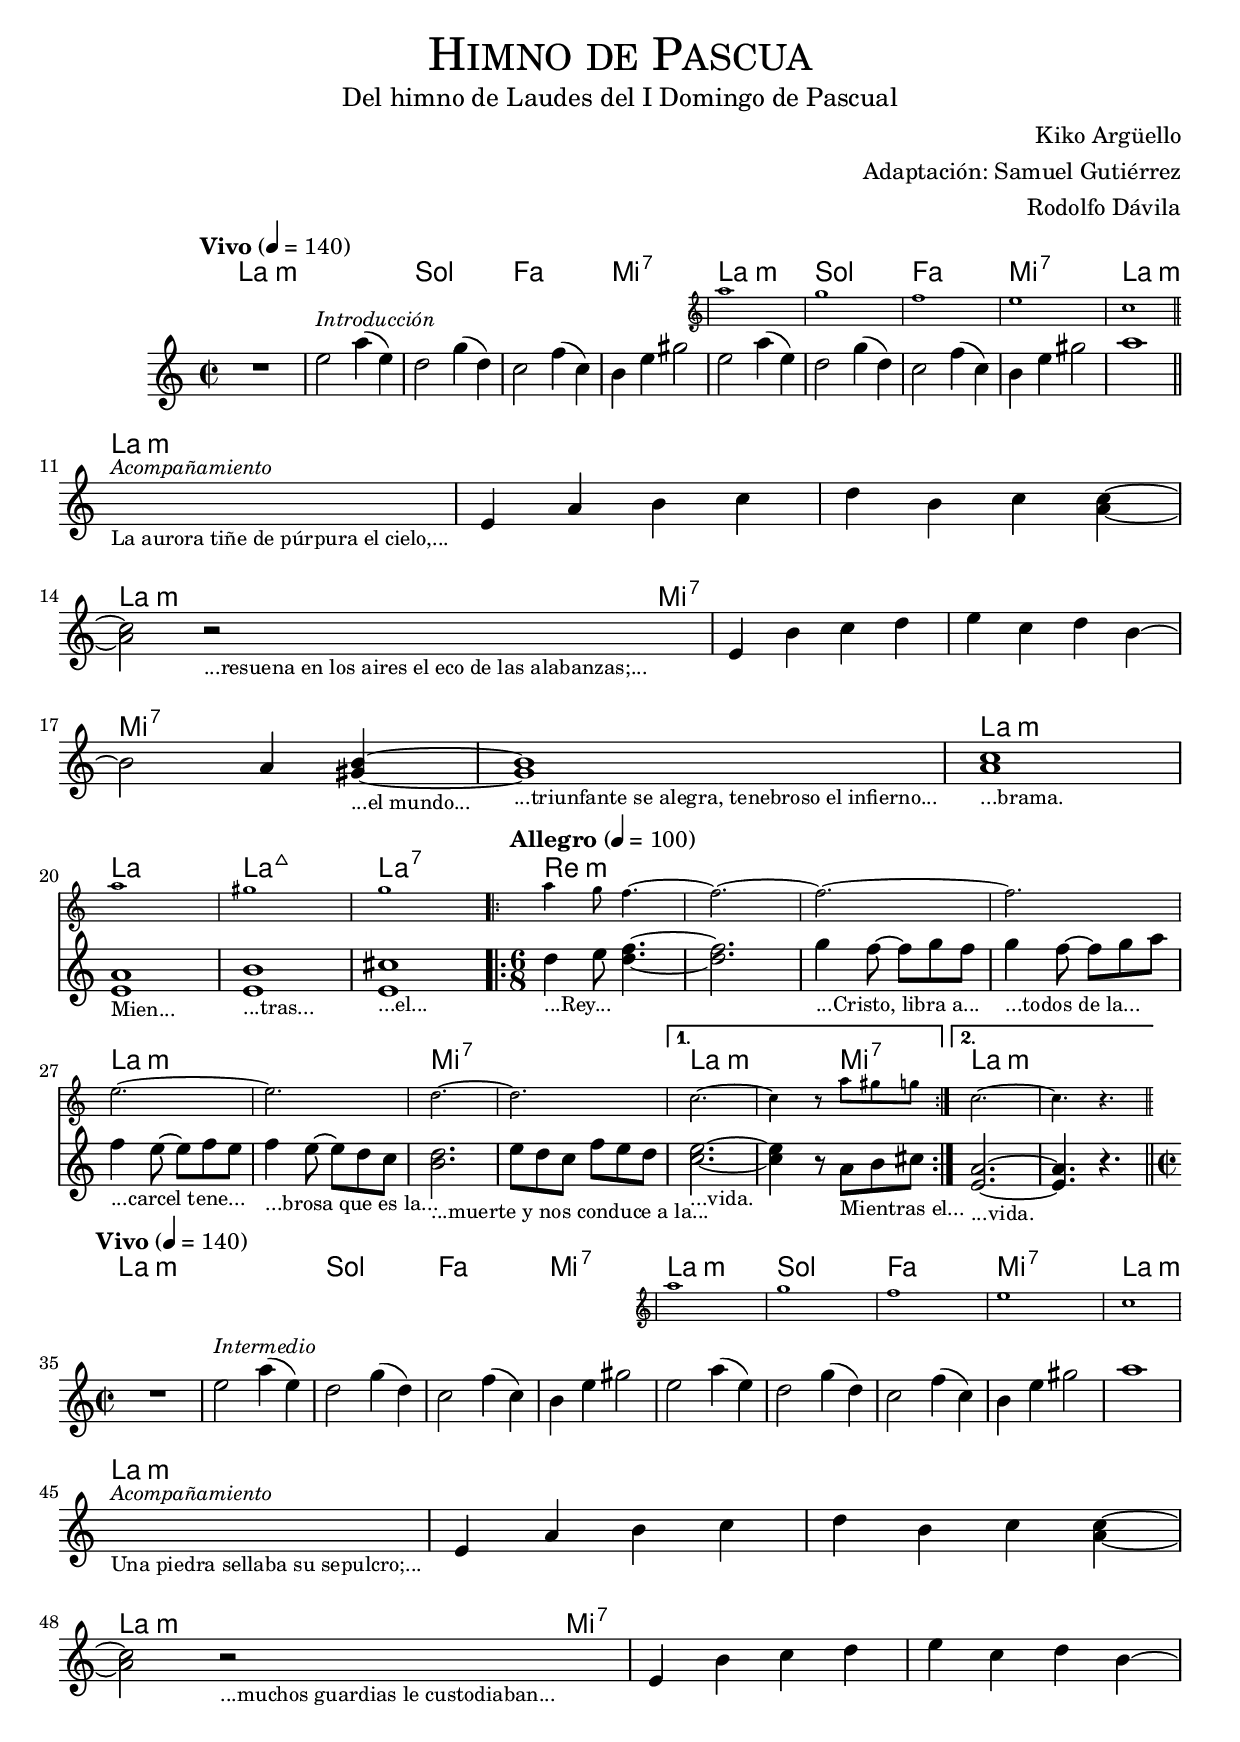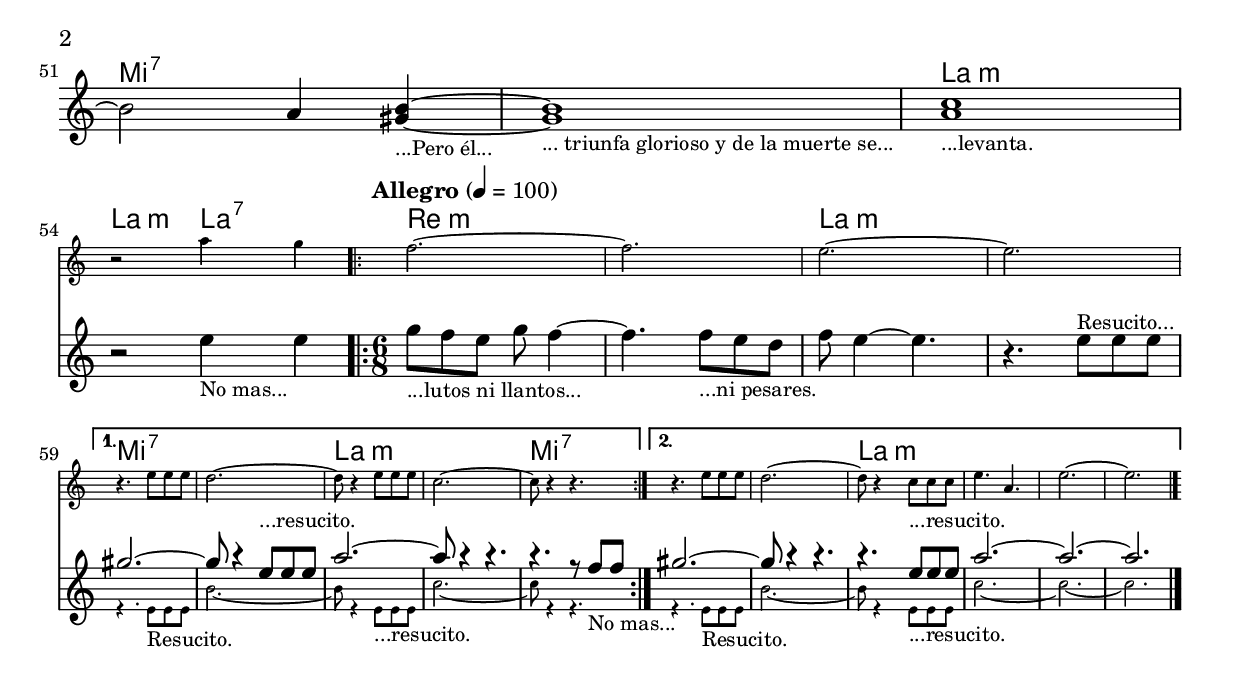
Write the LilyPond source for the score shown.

% Himno de Pascua
% searchsam
\language "espanol"
\version "2.23.2"

% --- Global parameters
%particle = 0
%jump = \break
%time = 4

% --- Includes

title = "Himno de Pascua"
subtitle = "Del himno de Laudes del I Domingo de Pascual"
subsubtitle = ""
autor = "Kiko Argüello"
arranger = "Adaptación: Samuel Gutiérrez"
other = "Rodolfo Dávila"
papper = "letter"
size = 20

global = {
  \tempo "Vivo" 4 = 140
  \key la \minor
  \time 2/2

  s1*22
  \tempo "Allegro" 4 = 100
  \time 6/8
  \repeat volta 2 {
    s2.*8
    \alternative {
      {s2.*2}
      {s2.*2}
    }
  }
  \bar "||"
  \tempo "Vivo" 4 = 140
  \time 2/2
  s1*20
  \tempo "Allegro" 4 = 100
  \time 6/8
  \repeat volta 2 {
    s2.*4
    \alternative {
      {s2.*5}
      {s2.*6}
    }
  }
  \bar "|."
}

harmonies = \new ChordNames {
  \set ChordNames.midiInstrument = "church organ"
  \set ChordNames.midiMaximumVolume = #0.5
  \set chordChanges = ##t
  \chordmode {
    \italianChords
    la1:m la1:m sol1 fa1 mi1:7
    la1:m sol1 fa1 mi1:7 la1:m

    la1:m la1:m la1:m
    la2.:m mi4:7 mi1:7 mi1:7
    mi1:7 mi1:7 la1:m

    la1: la1:maj7 la1:7
    re2.:m re2.:m re2.:m re2.:m
    la2.:m la2.:m mi2.:7 mi2.:7
    la2.:m la4.:m mi4.:7 la2.:m la2.:m

    la1:m la1:m sol1 fa1 mi1:7
    la1:m sol1 fa1 mi1:7 la1:m

    la1:m la1:m la1:m
    la2.:m mi4:7 mi1:7 mi1:7
    mi1:7 mi1:7 la1:m

    la2:m la2:7 re2.:m
    re2.:m la2.:m la2.:m
    mi2.:7 mi2.:7 la2.:m
    la2.:m mi2.:7 mi2.:7
    mi2.:7 la4.:m
  }
}

instrument = \relative do' {
  \compressEmptyMeasures
  \dynamicUp

  R1 |
  mi'2^\markup { \small \italic Introducción } la4( mi4) | %1
  re2 sol4( re) | %2
  do2 fa4( do4) | %3
  si4 mi4 sols2 | %4
  <<
    {
      mi2 la4( mi4) | %5
      re2 sol4( re) | %6
      do2 fa4( do4) | %7
      si4 mi4 sols2 | %8
      la1 | %9
    }
    \new Staff \with {
      \remove "Time_signature_engraver"
      alignAboveContext = "main"
      \magnifyStaff #2/3
      \override VerticalAxisGroup.default-staff-staff-spacing = #'((basic-distance . 6) (padding . -10))
    }
    {
      \set Staff.midiInstrument = #"flute"
      la1 | %5
      sol1 | %6
      fa1 | %7
      mi1 | %8
      do | %9
    }
  >>
  \break
  \bar "||"
  \textLengthOn
  s1_\markup
  \center-column {
    \small "La aurora tiñe de púrpura el cielo,..."
  }^\markup { \small \italic Acompañamiento } | %10
  \textLengthOff
  mi,4 la4 si4 do4 | %11
  re4 si4 do4 <la do>4~ | %12
  \textLengthOn
  <la do>2 r2_\markup {
    \center-column {
      \small "...resuena en los aires el eco de las alabanzas;..."
    }
  } | %13
  \textLengthOff
  mi4 si'4 do4 re4 | %14
  mi4 do4 re4 si4~ | \break %15
  \textLengthOn
  si2 la4 <sols si>4~_\markup {
    \center-column {
      \small "...el mundo..."
    }
  } | %16
  <sols si>1_\markup {
    \center-column {
      \small "...triunfante se alegra, tenebroso el infierno..."
    }
  } | %17
  <la do>1_\markup {
    \center-column {
      \small "...brama."
    }
  } | \break %18
  <<
    {
      <mi la>1_\markup { \center-column { \small "Mien..." } } | %19
      <mi si'>1_\markup { \center-column { \small "...tras..." } } | %20
      <mi dos'>_\markup { \center-column { \small "...el..." } } | %21
      \textLengthOff
      re'4_\markup{\small "...Rey..."} mi8 <re fa>4.~ | %22
      <re fa>2. | %23
      sol4_\markup { \center-column { \small "...Cristo, libra a..." } } fa8~ fa sol fa | %24
      sol4_\markup { \center-column { \small "...todos de la..." } } fa8~ fa sol la | %25
      fa4_\markup { \center-column { \small "...carcel tene..." } } mi8~ mi fa mi | %26
      fa4_\markup { \center-column { \small "...brosa que es la..."}} mi8~ mi re do | %27
      <si re>2._\markup { \center-column { \small "...muerte y nos conduce a la..." } } | %28
      mi8 re do fa mi re | %29
      <do mi>2.~_\markup { \center-column { \small "...vida." } } | %30
      <do mi>4 r8 la8_\markup {\small "Mientras el..." } si8 dos8 | %31
      <mi, la>2.~_\markup {\small "...vida." } |
      <mi la>4. r | \break %32
    }
    \new Staff \with {
      \remove "Time_signature_engraver"
      alignAboveContext = "main"
      \magnifyStaff #2/3
      \override VerticalAxisGroup.default-staff-staff-spacing = #'((basic-distance . 6) (padding . -10))
    } {
      \set Staff.midiInstrument = #"flute"
      la'1 | %19
      sols1 | %20
      sol1 | %21
      la4 sol8 fa4.~ | %22
      fa2.~ | %23
      fa2.~ | %24
      fa2. | %25
      mi2.~ | %26
      mi2. | %27
      re2.~ | %28
      re2. | %29
      do2.~ | %30
      do4 r8 la'8 sols sol | %31
      do,2.~ | %32
      do4. r |
    }
  >>
  R1 | %33
  mi2^\markup { \small \italic Intermedio } la4( mi4) | %34
  re2 sol4( re) | %35
  do2 fa4( do4) | %36
  si4 mi4 sols2 | %37
  <<
    {
      mi2 la4( mi4) | %33
      re2 sol4( re) | %34
      do2 fa4( do4) | %35
      si4 mi4 sols2 | %36
      la1 | %37
    }
    \new Staff \with {
      \remove "Time_signature_engraver"
      alignAboveContext = "main"
      \magnifyStaff #2/3
    }
    {
      \set Staff.midiInstrument = #"flute"
      la1 | %33
      sol1 | %34
      fa1 | %35
      mi1 | %36
      do | %37
    }
  >>
  \break
  \textLengthOn
  s1_\markup
  \center-column {
    \small "Una piedra sellaba su sepulcro;..."
  }^\markup { \small \italic Acompañamiento } |
  \textLengthOff
  mi,4 la4 si4 do4 | %38
  re4 si4 do4 <la do>4~ | %39
  \textLengthOn
  <la do>2 r2_\markup {
    \center-column {
      \small "...muchos guardias le custodiaban..."
    }
  } | %40
  \textLengthOff
  mi4 si'4 do4 re4 | %41
  mi4 do4 re4 si4~ | \break %42
  si2 la4 <sols si>4~_\markup {\small "...Pero él..."} | %42
  \textLengthOn
  <sols si>1_\markup {
    \center-column {
      \small "... triunfa glorioso y de la muerte se..."
    }
  } | % 43
  <la do>1_\markup {
    \center-column {
      \small "...levanta."
    }
  } | \break %44
  <<
    {
      r2 mi'4_\markup {\center-column {\small "No mas..."}} mi | %45
      \textLengthOff
      sol8_\markup { \center-column { \small "...lutos ni llantos..." } } fa mi sol fa4~ | %46
      fa4. fa8_\markup { \center-column { \small "...ni pesares." } } mi re | %47
      fa8 mi4~ mi4. | %48
      r4. mi8^\markup { \center-column { \small "Resucito..." } } mi mi | %49
      <<
      {
        sols2.~ | %50
        sols8 r4 mi8^\markup { \center-column { \small "...resucito." } } mi mi | %51
        la2.~ | %52
        la8 r4 r4. | %53
        r4. r8 fa8_\markup {\center-column {\small "No mas..."}} fa
        sols2.~ | %54
        sols8 r4 r4. | 
        r4.  mi8^\markup { \center-column { \small "...resucito." } } mi mi | %55
        la2.~ | %52
        la2.~ | %53
        la2. | %54
      }
      \\
      \magnifyMusic 0.63 {
        r4. mi,8_\markup { \center-column { \small "Resucito." } } mi mi |
        si'2.~ |
        si8 r4 mi,8_\markup { \center-column { \small "...resucito." } } mi mi |
        do'2.~ |
        do8 r4 r4. |
        r4. mi,8_\markup { \center-column { \small "Resucito." } } mi mi |
        si'2.~ |
        si8 r4 mi,8_\markup { \center-column { \small "...resucito." } } mi mi |
        do'2.~ |
        do2.~ |
        do2. |
      }
      >>
      \textLengthOff
    }
    \new Staff \with {
      \remove "Time_signature_engraver"
      alignAboveContext = "main"
      \magnifyStaff #2/3
    } {
      \set Staff.midiInstrument = #"flute"
      r2 la'4 sol | %45
      fa2.~ | %46
      fa2. | %47
      mi2.~ | %48
      mi2. | %49
      r4. mi8 mi mi | %50
      re2.~ | %51
      re8 r4 mi8 mi mi | %52
      do2.~ | %53
      do8 r4 r4. |
      r4. mi8 mi mi | %54
      re2.~ |
      re8 r4 do8 do do | %55
      mi4. la, | %56
      mi'2.~ | %57
      mi2. | %58
    }
  >>
}

% \include "metronome.ily"

% --- Global size
%#(set-global-staff-size \size)

% --- Header
\header {
  title = \markup{\fontsize #2 \medium \smallCaps \title}
  subtitle = \markup{\medium \subtitle}
  subsubtitle = \markup{\medium \subsubtitle}
  composer = \autor
  arranger = \markup {\right-column { \arranger \other}}
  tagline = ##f
  breakbefore = ##t
}

% --- Music

% --- Harmony

% --- Sheet
\score {
  <<
    \harmonies
    \new Staff = "main" {
      <<
        \set Staff.midiInstrument = #"violin"
        %\set Staff.midiMaximumVolume = #1.5
        <<
          \new Voice = "instrument" { << \global \instrument >> }
        >>
      >>
    }
  >>
  \layout {}
  \midi {}
}

% --- Paper
\paper {
  #(set-default-paper-size "letter")
  %page-breaking = #ly:page-turn-breaking
}
